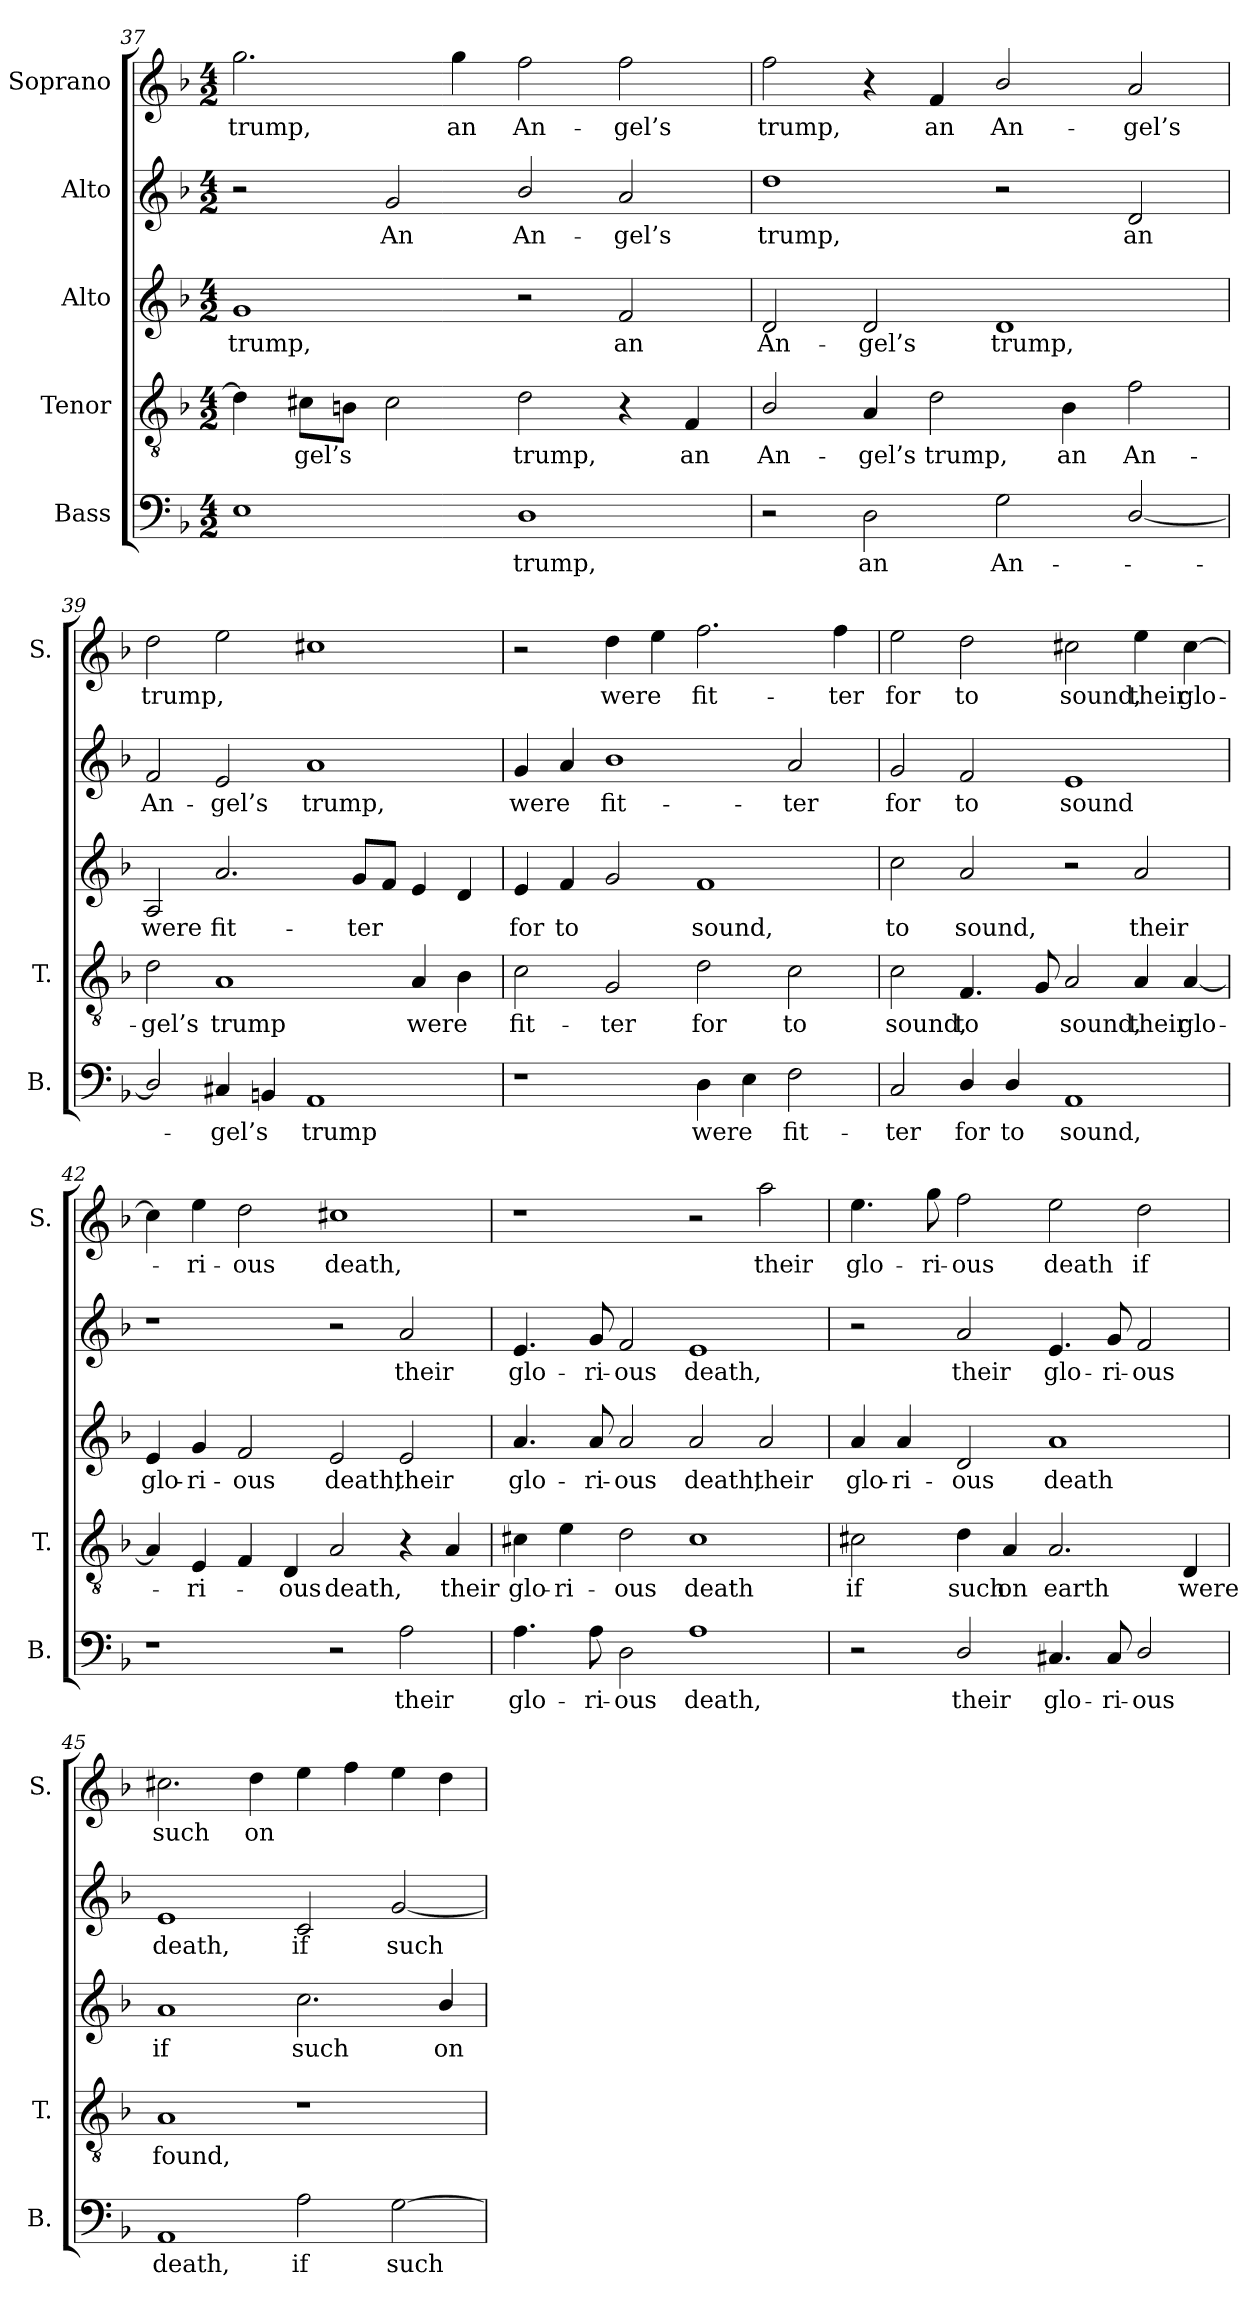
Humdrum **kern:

**kern	**text	**kern	**text	**kern	**text	**kern	**text	**kern	**text
*part5	*part5	*part4	*part4	*part3	*part3	*part2	*part2	*part1	*part1
*staff5	*staff5	*staff4	*staff4	*staff3	*staff3	*staff2	*staff2	*staff1	*staff1
*I"Bass	*	*I"Tenor	*	*I"Alto	*	*I"Alto	*	*I"Soprano	*
*I'B.	*	*I'T.	*	*	*	*	*	*I'S.	*
!!LO:LB:g=z
*clefF4	*	*clefGv2	*	*clefG2	*	*clefG2	*	*clefG2	*
*	*	*ITrd7c12	*	*	*	*	*	*	*
*k[b-]	*	*k[b-]	*	*k[b-]	*	*k[b-]	*	*k[b-]	*
*F:	*	*F:	*	*F:	*	*F:	*	*F:	*
*M4/2	*	*M4/2	*	*M4/2	*	*M4/2	*	*M4/2	*
=37	=37	=37	=37	=37	=37	=37	=37	=37	=37
!	!	!	!	!	!LO:LY:b	!	!	!	!LO:LY:b
1E	.	4D\]	.	1g	trump,	2r	.	2.gg\	trump,
!	!	!	!LO:LY:b	!	!	!	!	!	!
.	.	8C#X\L	-gel’s	.	.	.	.	.	.
.	.	8BBn\J	.	.	.	.	.	.	.
!	!	!	!	!	!	!	!LO:LY:b	!	!
.	.	2C#\	.	.	.	2g/	An	.	.
!	!	!	!	!	!	!	!	!	!LO:LY:b
.	.	.	.	.	.	.	.	4gg\	an
!	!LO:LY:b	!	!LO:LY:b	!	!	!	!LO:LY:b	!	!LO:LY:b
1D	trump,	2D\	trump,	2r	.	2b-/	An-	2ff\	An-
!	!	!	!	!	!LO:LY:b	!	!LO:LY:b	!	!LO:LY:b
.	.	4r	.	2f/	an	2a/	-gel’s	2ff\	-gel’s
!	!	!	!LO:LY:b	!	!	!	!	!	!
.	.	4FF/	an	.	.	.	.	.	.
=38	=38	=38	=38	=38	=38	=38	=38	=38	=38
!	!	!	!LO:LY:b	!	!LO:LY:b	!	!LO:LY:b	!	!LO:LY:b
2r	.	2BB-/	An-	2d/	An-	1dd	trump,	2ff\	trump,
!	!LO:LY:b	!	!LO:LY:b	!	!LO:LY:b	!	!	!	!
2D\	an	4AA/	-gel’s	2d/	-gel’s	.	.	4r	.
!	!	!	!LO:LY:b	!	!	!	!	!	!LO:LY:b
.	.	2D\	trump,	.	.	.	.	4f/	an
!	!LO:LY:b	!	!	!	!LO:LY:b	!	!	!	!LO:LY:b
2G\	An-	.	.	1d	trump,	2r	.	2b-/	An-
!	!	!	!LO:LY:b	!	!	!	!	!	!
.	.	4BB-\	an	.	.	.	.	.	.
!	!	!	!LO:LY:b	!	!	!	!LO:LY:b	!	!LO:LY:b
[2D/	.	2F\	An-	.	.	2d/	an	2a/	-gel’s
=39	=39	=39	=39	=39	=39	=39	=39	=39	=39
!	!	!	!LO:LY:b	!	!LO:LY:b	!	!LO:LY:b	!	!LO:LY:b
2D/]	.	2D\	-gel’s	2A/	were	2f/	An-	2dd\	trump,
!	!LO:LY:b	!	!LO:LY:b	!	!LO:LY:b	!	!LO:LY:b	!	!
4C#X/	-gel’s	1AA	trump	2.a/	fit-	2e/	-gel’s	2ee\	.
4BBn/	.	.	.	.	.	.	.	.	.
!	!LO:LY:b	!	!	!	!	!	!LO:LY:b	!	!
1AA	trump	.	.	.	.	1a	trump,	1cc#X	.
!	!	!	!	!	!LO:LY:b	!	!	!	!
.	.	.	.	8g/L	-ter	.	.	.	.
.	.	.	.	8f/J	.	.	.	.	.
!	!	!	!LO:LY:b	!	!	!	!	!	!
.	.	4AA/	were	4e/	.	.	.	.	.
.	.	4BB-\	.	4d/	.	.	.	.	.
=40	=40	=40	=40	=40	=40	=40	=40	=40	=40
!	!	!	!LO:LY:b	!	!LO:LY:b	!	!LO:LY:b	!	!
1r	.	2C\	fit-	4e/	for	4g/	were	2r	.
!	!	!	!	!	!LO:LY:b	!	!	!	!
.	.	.	.	4f/	to	4a/	.	.	.
!	!	!	!LO:LY:b	!	!	!	!LO:LY:b	!	!LO:LY:b
.	.	2GG/	-ter	2g/	.	1b-	fit-	4dd\	were
.	.	.	.	.	.	.	.	4ee\	.
!	!LO:LY:b	!	!LO:LY:b	!	!LO:LY:b	!	!	!	!LO:LY:b
4D\	were	2D\	for	1f	sound,	.	.	2.ff\	fit-
4E\	.	.	.	.	.	.	.	.	.
!	!LO:LY:b	!	!LO:LY:b	!	!	!	!LO:LY:b	!	!
2F\	fit-	2C\	to	.	.	2a/	-ter	.	.
!	!	!	!	!	!	!	!	!	!LO:LY:b
.	.	.	.	.	.	.	.	4ff\	-ter
!!LO:PB:g=z
=41	=41	=41	=41	=41	=41	=41	=41	=41	=41
!	!LO:LY:b	!	!LO:LY:b	!	!LO:LY:b	!	!LO:LY:b	!	!LO:LY:b
2C/	-ter	2C\	sound,	2cc\	to	2g/	for	2ee\	for
!	!LO:LY:b	!	!LO:LY:b	!	!LO:LY:b	!	!LO:LY:b	!	!LO:LY:b
4D/	for	4.FF/	to	2a/	sound,	2f/	to	2dd\	to
!	!LO:LY:b	!	!	!	!	!	!	!	!
4D/	to	.	.	.	.	.	.	.	.
.	.	8GG/	.	.	.	.	.	.	.
!	!LO:LY:b	!	!LO:LY:b	!	!	!	!LO:LY:b	!	!LO:LY:b
1AA	sound,	2AA/	sound,	2r	.	1e	sound	2cc#X\	sound,
!	!	!	!LO:LY:b	!	!LO:LY:b	!	!	!	!LO:LY:b
.	.	4AA/	their	2a/	their	.	.	4ee\	their
!	!	!	!LO:LY:b	!	!	!	!	!	!LO:LY:b
.	.	[4AA/	glo-	.	.	.	.	[4cc#\	glo-
=42	=42	=42	=42	=42	=42	=42	=42	=42	=42
!	!	!	!	!	!LO:LY:b	!	!	!	!
1r	.	4AA/]	.	4e/	glo-	1r	.	4cc#\]	.
!	!	!	!LO:LY:b	!	!LO:LY:b	!	!	!	!LO:LY:b
.	.	4EE/	-ri-	4g/	-ri-	.	.	4ee\	-ri-
!	!	!	!	!	!LO:LY:b	!	!	!	!LO:LY:b
.	.	4FF/	.	2f/	-ous	.	.	2dd\	-ous
!	!	!	!LO:LY:b	!	!	!	!	!	!
.	.	4DD/	-ous	.	.	.	.	.	.
!	!	!	!LO:LY:b	!	!LO:LY:b	!	!	!	!LO:LY:b
2r	.	2AA/	death,	2e/	death,	2r	.	1cc#X	death,
!	!LO:LY:b	!	!	!	!LO:LY:b	!	!LO:LY:b	!	!
2A\	their	4r	.	2e/	their	2a/	their	.	.
!	!	!	!LO:LY:b	!	!	!	!	!	!
.	.	4AA/	their	.	.	.	.	.	.
=43	=43	=43	=43	=43	=43	=43	=43	=43	=43
!	!LO:LY:b	!	!LO:LY:b	!	!LO:LY:b	!	!LO:LY:b	!	!
4.A\	glo-	4C#X\	glo-	4.a/	glo-	4.e/	glo-	1r	.
!	!	!	!LO:LY:b	!	!	!	!	!	!
.	.	4E\	-ri-	.	.	.	.	.	.
!	!LO:LY:b	!	!	!	!LO:LY:b	!	!LO:LY:b	!	!
8A\	-ri-	.	.	8a/	-ri-	8g/	-ri-	.	.
!	!LO:LY:b	!	!LO:LY:b	!	!LO:LY:b	!	!LO:LY:b	!	!
2D\	-ous	2D\	-ous	2a/	-ous	2f/	-ous	.	.
!	!LO:LY:b	!	!LO:LY:b	!	!LO:LY:b	!	!LO:LY:b	!	!
1A	death,	1C#	death	2a/	death,	1e	death,	2r	.
!	!	!	!	!	!LO:LY:b	!	!	!	!LO:LY:b
.	.	.	.	2a/	their	.	.	2aa\	their
=44	=44	=44	=44	=44	=44	=44	=44	=44	=44
!	!	!	!LO:LY:b	!	!LO:LY:b	!	!	!	!LO:LY:b
2r	.	2C#X\	if	4a/	glo-	2r	.	4.ee\	glo-
!	!	!	!	!	!LO:LY:b	!	!	!	!
.	.	.	.	4a/	-ri-	.	.	.	.
!	!	!	!	!	!	!	!	!	!LO:LY:b
.	.	.	.	.	.	.	.	8gg\	-ri-
!	!LO:LY:b	!	!LO:LY:b	!	!LO:LY:b	!	!LO:LY:b	!	!LO:LY:b
2D/	their	4D\	such	2d/	-ous	2a/	their	2ff\	-ous
!	!	!	!LO:LY:b	!	!	!	!	!	!
.	.	4AA/	on	.	.	.	.	.	.
!	!LO:LY:b	!	!LO:LY:b	!	!LO:LY:b	!	!LO:LY:b	!	!LO:LY:b
4.C#X/	glo-	2.AA/	earth	1a	death	4.e/	glo-	2ee\	death
!	!LO:LY:b	!	!	!	!	!	!LO:LY:b	!	!
8C#/	-ri-	.	.	.	.	8g/	-ri-	.	.
!	!LO:LY:b	!	!	!	!	!	!LO:LY:b	!	!LO:LY:b
2D/	-ous	.	.	.	.	2f/	-ous	2dd\	if
!	!	!	!LO:LY:b	!	!	!	!	!	!
.	.	4DD/	were	.	.	.	.	.	.
!!LO:LB:g=z
=45	=45	=45	=45	=45	=45	=45	=45	=45	=45
!	!LO:LY:b	!	!LO:LY:b	!	!LO:LY:b	!	!LO:LY:b	!	!LO:LY:b
1AA	death,	1AA	found,	1a	if	1e	death,	2.cc#X\	such
!	!	!	!	!	!	!	!	!	!LO:LY:b
.	.	.	.	.	.	.	.	4dd\	on
!	!LO:LY:b	!	!	!	!LO:LY:b	!	!LO:LY:b	!	!
2A\	if	1r	.	2.cc\	such	2c/	if	4ee\	.
.	.	.	.	.	.	.	.	4ff\	.
!	!LO:LY:b	!	!	!	!	!	!LO:LY:b	!	!
[2G\	such	.	.	.	.	[2g/	such	4ee\	.
!	!	!	!	!	!LO:LY:b	!	!	!	!
.	.	.	.	4b-/	on	.	.	4dd\	.
=	=	=	=	=	=	=	=	=	=
*-	*-	*-	*-	*-	*-	*-	*-	*-	*-
